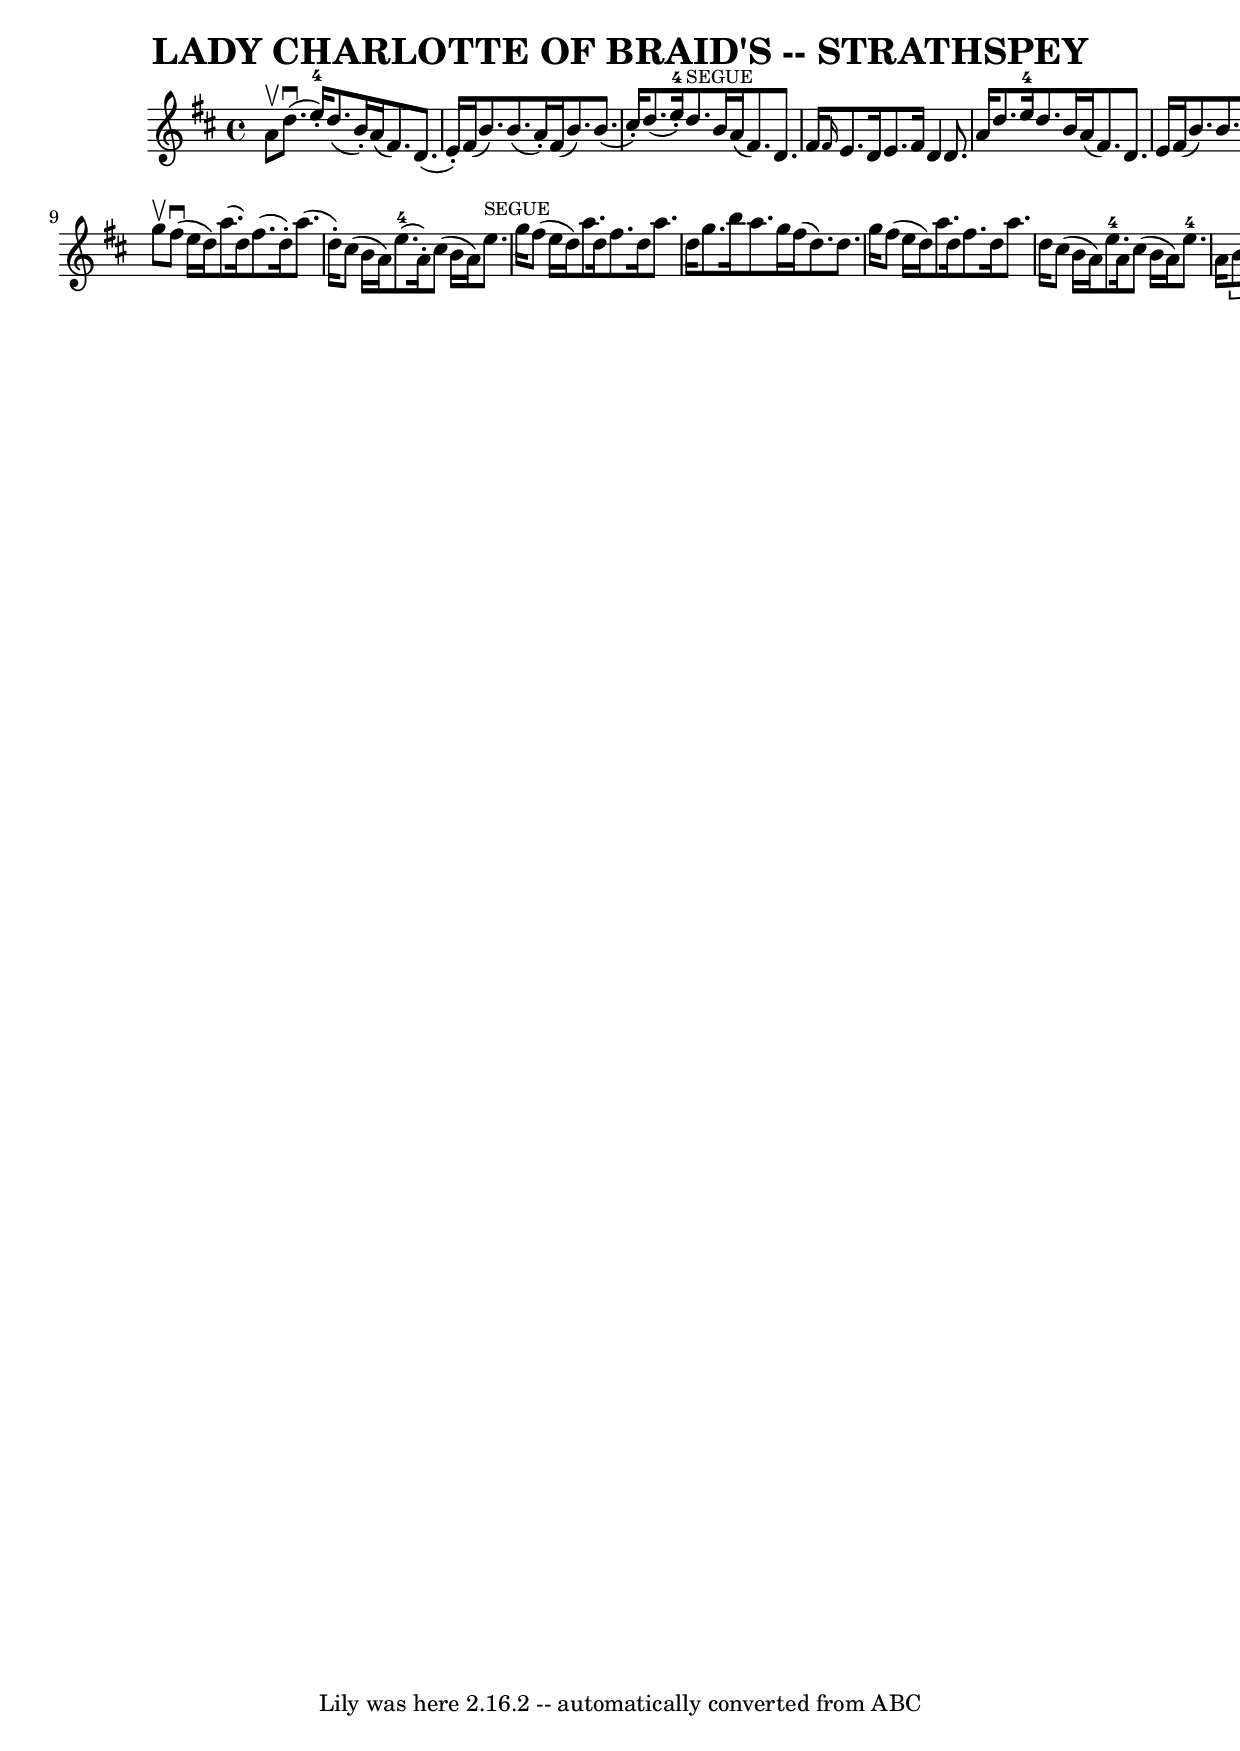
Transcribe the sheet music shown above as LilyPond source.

\version "2.7.40"
\include "Mammoth.ily"
\header {
	%% book = "Ryan's Mammoth Collection of Fiddle Tunes"
	crossRefNumber = "1"
	footnotes = ""
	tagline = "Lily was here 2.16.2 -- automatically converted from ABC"
	title = "LADY CHARLOTTE OF BRAID'S -- STRATHSPEY"
}
voicedefault =  {


 \override Staff.TimeSignature #'style = #'C
 \time 4/4 % %slurgraces 1
 \key d \major a'8^\upbow   |
 d''8. (^\downbow e''16-4-. 
-) d''8. (b'16 -.) a'16 (fis'8.) d'8. (e'16 -.)   
|
 fis'16 (b'8.) b'8. (a'16 -.) fis'16 (b'8.)   
b'8. (cis''16 -.)   |
 d''8. (e''16-4-.) d''8. 
^\segue b'16 a'16 (fis'8.) d'8. fis'16    |
 \grace {    
fis'16  } e'8. d'16 e'8. fis'16 d'4 d'8. a'16    |
   
 d''8. e''16-4 d''8. b'16 a'16 (fis'8.) d'8. e'16    
|
 fis'16 (b'8.) b'8. a'16 fis'16 (b'8.) b'8.    
cis''16    |
 d''8. e''16-4 d''8. b'16 a'16 (fis'8.  
-) d'8. fis'16    |
 \grace { fis'16  } e'8. d'16 e'8.    
fis'16 d'4 (d''8)   \bar "|." g''8^\upbow   |
 fis''8 
(^\downbow e''16 d''16) a''8. (d''16) fis''8. (d''16 -.) 
 a''8. (d''16 -.)   |
 cis''8 (b'16 a'16) e''8. 
-4(a'16 -.) cis''8 (b'16 a'16) e''8.^\segue g''16    
|
 fis''8 (e''16 d''16) a''8. d''16 fis''8. d''16 
 a''8. d''16    |
 g''8. b''16 a''8. g''16 fis''16 (
d''8.) d''8. g''16    |
 fis''8 (e''16 d''16)   
a''8. d''16 fis''8. d''16 a''8. d''16    |
 cis''8 (
b'16 a'16) e''8.-4 a'16 cis''8 (b'16 a'16) e''8. 
-4 a'16    |
     \times 2/3 { b'8 cis''8-3 d''8  }   
\times 2/3 { cis''8 d''8-3 e''8  }   \times 2/3 { cis''8 e''8 
-3 fis''8  }   \times 2/3 { e''8-0 fis''8-3 g''8  }   
|
 fis''8. b''16 a''8. g''16 fis''16 (d''8.) d''8   
 \bar "|."   
}

\score{
    <<

	\context Staff="default"
	{
	    \voicedefault 
	}

    >>
	\layout {
	}
	\midi {}
}
